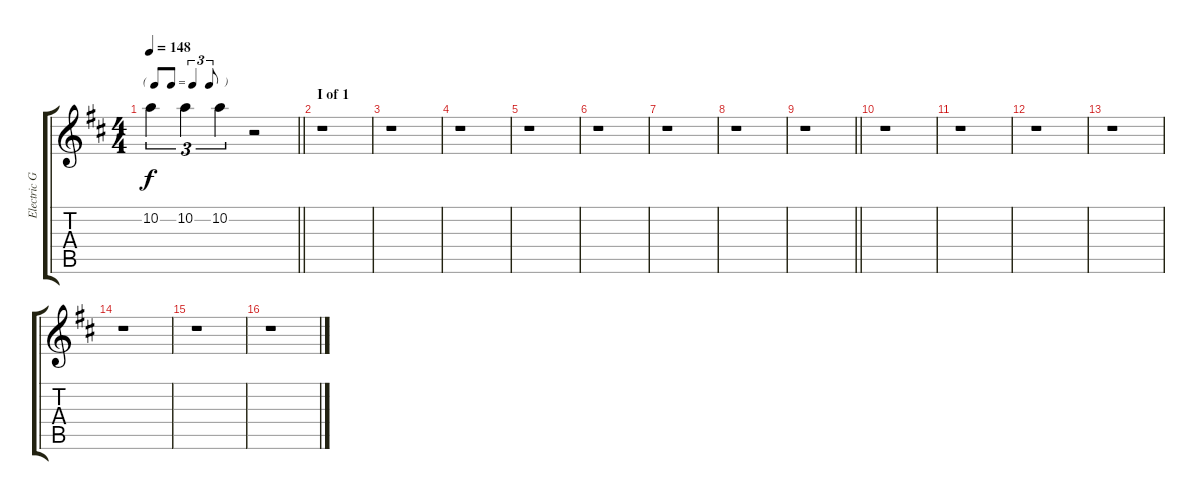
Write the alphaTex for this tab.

\track ("Electric Guitar2" "Electric G") {instrument distortionguitar}
\staff {score tabs}
\tuning (E4 B3 G3 D3 A2 E2) {hide}
\ts (4 4)
\tf triplet8th
\tempo 148
\clef g2
\barLineRight lightlight
\ks bminor
10.2.4{tu (3 2) dy f} 10.2.4{tu (3 2)} 10.2.4{tu (3 2)} r.2 |
\section ("" "I of 1")
r.1{volume 10} |
r.1 |
r.1 |
r.1 |
r.1 |
r.1 |
r.1 |
\barLineRight lightlight
r.1 |
r.1 |
r.1 |
r.1 |
r.1 |
r.1 |
r.1 |
r.1
